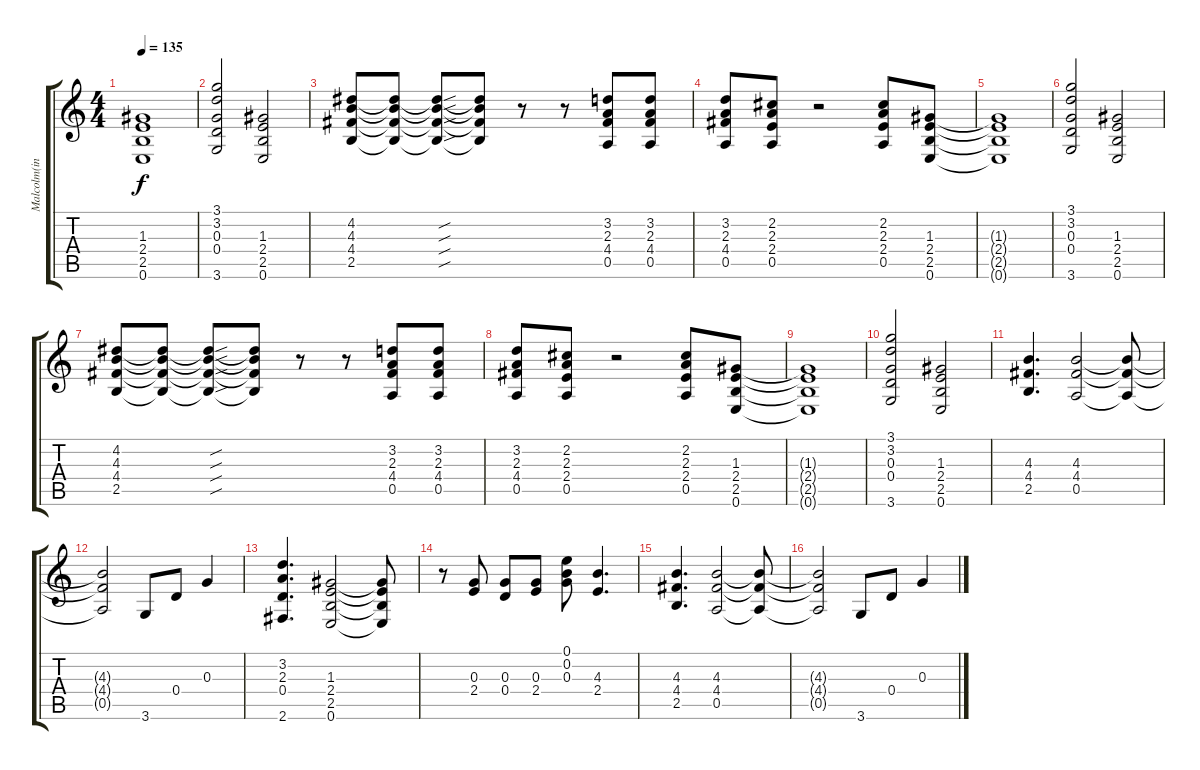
\track ("Malcolm(intro)/Angus" "Malcolm(in") {instrument overdrivenguitar}
\staff {score tabs}
\tuning (E4 B3 G3 D3 A2 E2) {hide}
\ts (4 4)
\tempo 135
\clef g2
\ks c
(1.3{t} 2.4{t} 2.5{t} 0.6{t}).1{dy f} |
(3.1 3.2 0.3 0.4 3.6).2 (1.3 2.4 2.5 0.6).2 |
(4.2 4.3 4.4 2.5).8 (4.2{t} 4.3{t} 4.4{t} 2.5{t}).8 (4.2{sou t} 4.3{sou t} 4.4{sou t} 2.5{sou t}).8 (4.2{t} 4.3{t} 4.4{t} 2.5{t}).8 r.8 r.8 (3.2 2.3 4.4 0.5).8 (3.2 2.3 4.4 0.5).8 |
(3.2 2.3 4.4 0.5).8 (2.2 2.3 2.4 0.5).8 r.2 (2.2 2.3 2.4 0.5).8 (1.3 2.4 2.5 0.6).8 |
(1.3{t} 2.4{t} 2.5{t} 0.6{t}).1 |
(3.1 3.2 0.3 0.4 3.6).2 (1.3 2.4 2.5 0.6).2 |
(4.2 4.3 4.4 2.5).8 (4.2{t} 4.3{t} 4.4{t} 2.5{t}).8 (4.2{sou t} 4.3{sou t} 4.4{sou t} 2.5{sou t}).8 (4.2{t} 4.3{t} 4.4{t} 2.5{t}).8 r.8 r.8 (3.2 2.3 4.4 0.5).8 (3.2 2.3 4.4 0.5).8 |
(3.2 2.3 4.4 0.5).8 (2.2 2.3 2.4 0.5).8 r.2 (2.2 2.3 2.4 0.5).8 (1.3 2.4 2.5 0.6).8 |
(1.3{t} 2.4{t} 2.5{t} 0.6{t}).1 |
(3.1 3.2 0.3 0.4 3.6).2 (1.3 2.4 2.5 0.6).2 |
(4.3 4.4 2.5).4{d} (4.3 4.4 0.5).2 (4.3{t} 4.4{t} 0.5{t}).8 |
(4.3{t} 4.4{t} 0.5{t}).2 3.6.8 0.4.8 0.3.4 |
(3.2 2.3 0.4 2.6).4{d} (1.3 2.4 2.5 0.6).2 (1.3{t} 2.4{t} 2.5{t} 0.6{t}).8 |
r.8 (0.3 2.4).8 (0.3 0.4).8 (0.3 2.4).8 (0.1 0.2 0.3).8 (4.3 2.4).4{d} |
(4.3 4.4 2.5).4{d} (4.3 4.4 0.5).2 (4.3{t} 4.4{t} 0.5{t}).8 |
(4.3{t} 4.4{t} 0.5{t}).2 3.6.8 0.4.8 0.3.4
